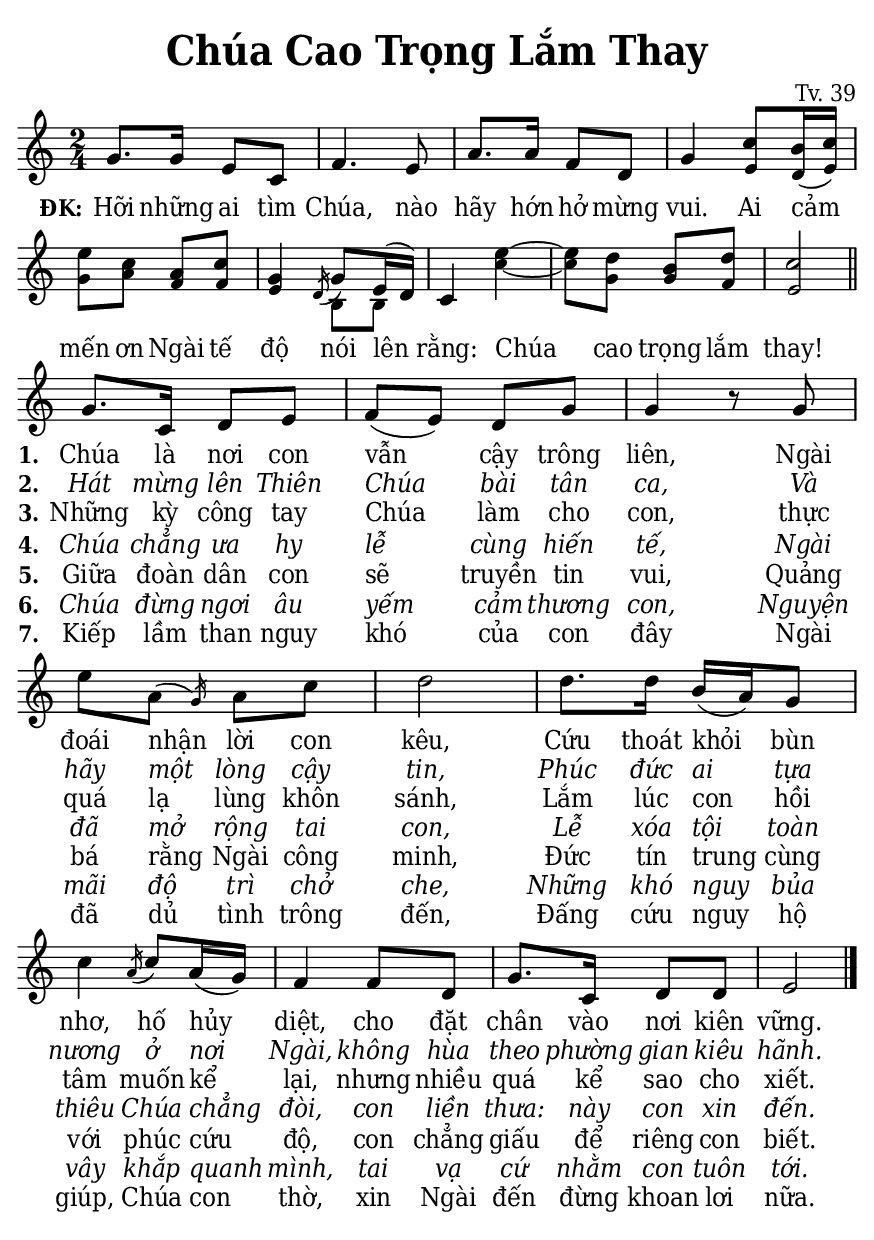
% Cài đặt chung\
\version "2.22.1"
\include "english.ly"

\header {
  title = \markup { \fontsize #1 "Chúa Cao Trọng Lắm Thay" }
  composer = "Tv. 39"
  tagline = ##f
}

% Nhạc phiên khúc
nhacPhienKhucSop = \relative c'' {
  g8. g16 e8 c |
  f4. e8 |
  a8. a16 f8 d |
  g4 c8 b16 (c) |
  e8 c a c |
  g4 \slashedGrace { d16 _( } g8) e16 (d) |
  c4 e' ~ |
  e8 d b d |
  c2 \bar "||" \break
  
  g8. c,16 d8 e |
  f (e) d g |
  g4 r8 g |
  e'
  \afterGrace a,8 ({
    \override Flag.stroke-style = #"grace"
    g16)}
  \revert Flag.stroke-style
  a8 c |
  d2 |
  d8. d16 b (a) g8 |
  c4 \slashedGrace { a16 ( } c8) a16 (g) |
  f4 f8 d |
  g8. c,16 d8 d |
  e2 \bar "|."
}

nhacPhienKhucAlto = \relative c'' {
  g8. g16 e8 c |
  f4. e8 |
  a8. a16 f8 d |
  g4 e8 d16 (e) |
  g8 a f f |
  e4 b8 b |
  c4 c' ~ |
  c8 g g f |
  e2
}

% Lời phiên khúc
loiPhienKhucSop = \lyrics {
  \set stanza = "ĐK:"
  Hỡi những ai tìm Chúa,
  nào hãy hớn hở mừng vui.
  Ai cảm mến ơn Ngài tế độ nói lên rằng:
  Chúa cao trọng lắm thay!
  <<
    {
      \set stanza = "1."
      Chúa là nơi con vẫn cậy trông liên,
      Ngài đoái nhận lời con kêu,
      Cứu thoát khỏi bùn nhơ, hố hủy diệt,
      cho đặt chân vào nơi kiên vững.
    }
    \new Lyrics {
	    \set associatedVoice = "beSop"
	    \set stanza = "2."
      \override Lyrics.LyricText.font-shape = #'italic
	    Hát mừng lên Thiên Chúa bài tân ca,
	    Và hãy một lòng cậy tin,
	    Phúc đức ai tựa nương ở nơi Ngài,
	    không hùa theo phường gian kiêu hãnh.
    }
    \new Lyrics {
	    \set associatedVoice = "beSop"
	    \set stanza = "3."
	    Những kỳ công tay Chúa làm cho con,
	    thực quá lạ lùng khôn sánh,
	    Lắm lúc con hồi tâm muốn kể lại,
	    nhưng nhiều quá kể sao cho xiết.
    }
    \new Lyrics {
	    \set associatedVoice = "beSop"
	    \set stanza = "4."
      \override Lyrics.LyricText.font-shape = #'italic
	    Chúa chẳng ưa hy lễ cùng hiến tế,
	    Ngài đã mở rộng tai con,
	    Lễ xóa tội toàn thiêu Chúa chẳng đòi,
	    con liền thưa: này con xin đến.
    }
    \new Lyrics {
	    \set associatedVoice = "beSop"
	    \set stanza = "5."
	    Giữa đoàn dân con sẽ truyền tin vui,
	    Quảng bá rằng Ngài công minh,
	    Đức tín trung cùng với phúc cứu độ,
	    con chẳng giấu để riêng con biết.
    }
    \new Lyrics {
	    \set associatedVoice = "beSop"
	    \set stanza = "6."
      \override Lyrics.LyricText.font-shape = #'italic
	    Chúa đừng ngơi âu yếm cảm thương con,
	    Nguyện mãi độ trì chở che,
	    Những khó nguy bủa vây khắp quanh mình,
	    tai vạ cứ nhằm con tuôn tới.
    }
    \new Lyrics {
	    \set associatedVoice = "beSop"
	    \set stanza = "7."
	    Kiếp lầm than nguy khó của con đây
	    Ngài đã dủ tình trông đến,
	    Đấng cứu nguy hộ giúp, Chúa con thờ,
	    xin Ngài đến đừng khoan lơi nữa.
    }
  >>
}

% Dàn trang
\paper {
  #(set-paper-size "a5")
  top-margin = 3\mm
  bottom-margin = 3\mm
  left-margin = 3\mm
  right-margin = 3\mm
  indent = #0
  #(define fonts
	 (make-pango-font-tree "Deja Vu Serif Condensed"
	 		       "Deja Vu Serif Condensed"
			       "Deja Vu Serif Condensed"
			       (/ 20 20)))
  print-page-number = ##f
  page-count = #1
}

TongNhip = {
  \key c \major \time 2/4
  \set Timing.beamExceptions = #'()
  \set Timing.baseMoment = #(ly:make-moment 1/4)
}

% Đổi kích thước nốt cho bè phụ
notBePhu =
#(define-music-function (font-size music) (number? ly:music?)
   (for-some-music
     (lambda (m)
       (if (music-is-of-type? m 'rhythmic-event)
           (begin
             (set! (ly:music-property m 'tweaks)
                   (cons `(font-size . ,font-size)
                         (ly:music-property m 'tweaks)))
             #t)
           #f))
     music)
   music)

\score {
  \new ChoirStaff <<
    \new Staff \with {
        \consists "Merge_rests_engraver"
        printPartCombineTexts = ##f
      }
      <<
      \new Voice \TongNhip \partCombine 
        \nhacPhienKhucSop
        \notBePhu -1 { \nhacPhienKhucAlto }
      \new NullVoice = beSop \nhacPhienKhucSop
      \new Lyrics \lyricsto beSop \loiPhienKhucSop
      >>
  >>
  \layout {
    %\override Lyrics.LyricSpace.minimum-distance = #0.8
    \override Score.BarNumber.break-visibility = ##(#f #f #f)
    \override Score.SpacingSpanner.uniform-stretching = ##t
  } 
}
